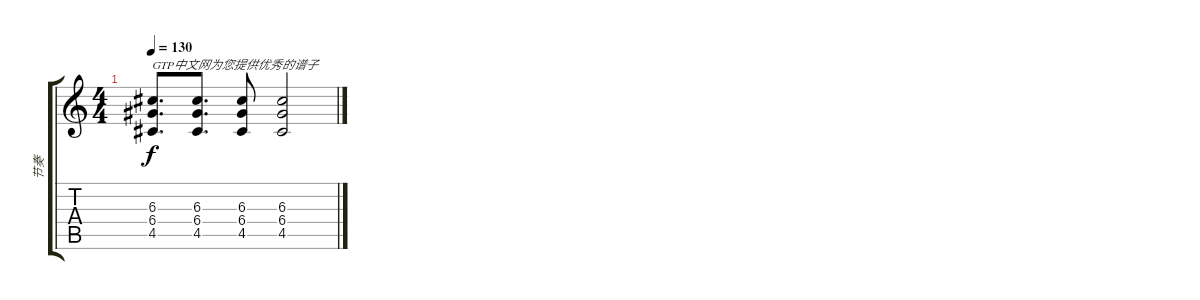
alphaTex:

\track ("节奏" "节奏") {instrument overdrivenguitar}
\staff {score tabs}
\tuning (E4 B3 G3 D3 A2 E2) {hide}
\ts (4 4)
\tempo 130
\clef g2
\ks c
(6.3 6.4 4.5).8{d txt "GTP中文网为您提供优秀的谱子" dy f} (6.3 6.4 4.5).8{d} (6.3 6.4 4.5).8 (6.3 6.4 4.5).2
